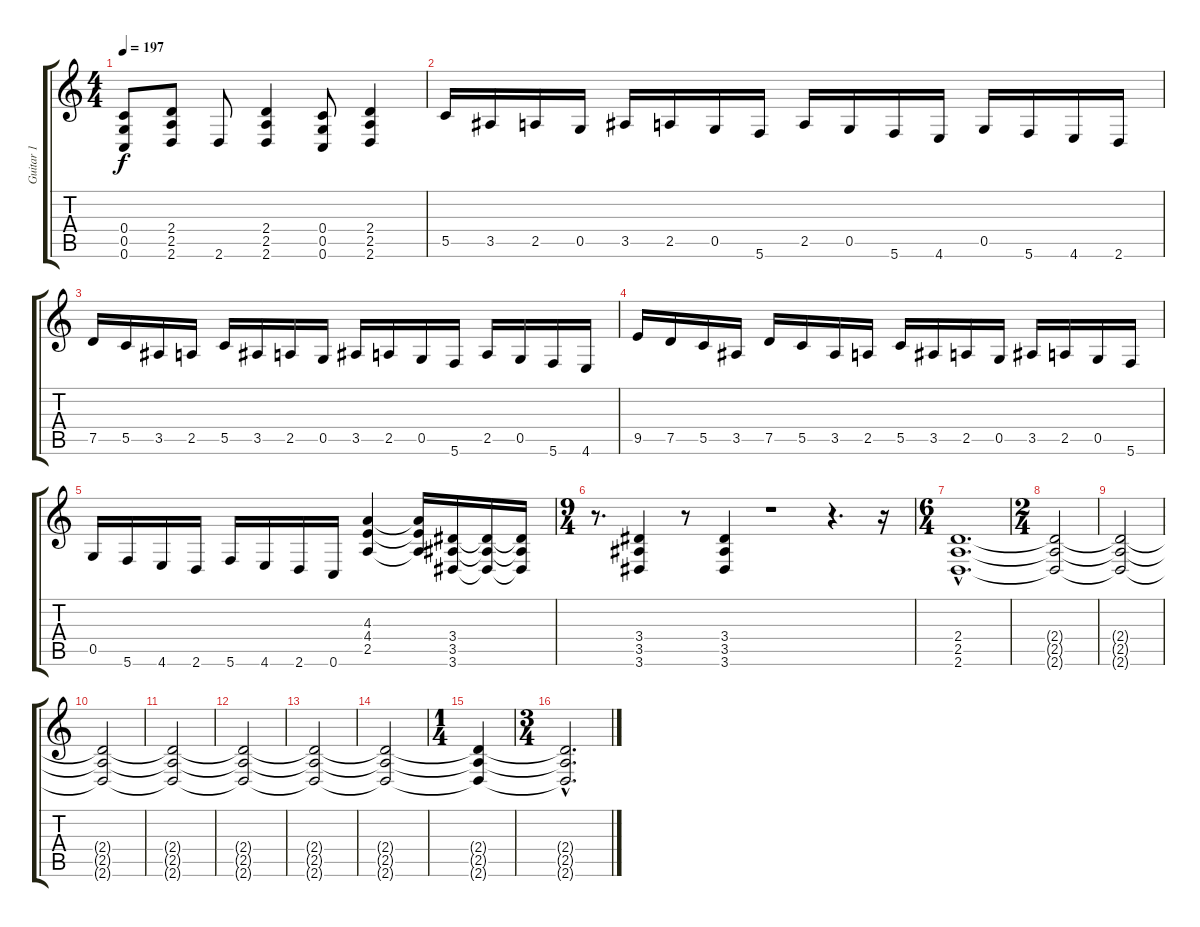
\track ("Guitar 1" "Guitar 1") {instrument acousticguitarsteel}
\staff {score tabs}
\tuning (D4 A3 F3 C3 G2 C2) {hide}
\ts (4 4)
\tempo 197
\clef g2
\ks c
(0.4 0.5 0.6).8{dy f} (2.4 2.5 2.6).8 2.6.8 (2.4 2.5 2.6).4 (0.4 0.5 0.6).8 (2.4 2.5 2.6).4 |
5.5.16 3.5.16 2.5.16 0.5.16 3.5.16 2.5.16 0.5.16 5.6.16 2.5.16 0.5.16 5.6.16 4.6.16 0.5.16 5.6.16 4.6.16 2.6.16 |
7.5.16 5.5.16 3.5.16 2.5.16 5.5.16 3.5.16 2.5.16 0.5.16 3.5.16 2.5.16 0.5.16 5.6.16 2.5.16 0.5.16 5.6.16 4.6.16 |
9.5.16 7.5.16 5.5.16 3.5.16 7.5.16 5.5.16 3.5.16 2.5.16 5.5.16 3.5.16 2.5.16 0.5.16 3.5.16 2.5.16 0.5.16 5.6.16 |
0.5.16 5.6.16 4.6.16 2.6.16 5.6.16 4.6.16 2.6.16 0.6.16 (4.3 4.4 2.5).4 (4.3{t} 4.4{t} 2.5{t}).16 (3.4 3.5 3.6).16 (3.4{t} 3.5{t} 3.6{t}).16 (3.4{t} 3.5{t} 3.6{t}).16 |
\ts (9 4)
r.8{d} (3.4 3.5 3.6).4 r.8 (3.4 3.5 3.6).4 r.1 r.4{d} r.16 |
\ts (6 4)
(2.4{hac} 2.5{hac} 2.6{hac}).1{d} |
\ts (2 4)
(2.4{t} 2.5{t} 2.6{t}).2 |
(2.4{t} 2.5{t} 2.6{t}).2 |
(2.4{t} 2.5{t} 2.6{t}).2 |
(2.4{t} 2.5{t} 2.6{t}).2 |
(2.4{t} 2.5{t} 2.6{t}).2 |
(2.4{t} 2.5{t} 2.6{t}).2 |
(2.4{t} 2.5{t} 2.6{t}).2 |
\ts (1 4)
(2.4{t} 2.5{t} 2.6{t}).4 |
\ts (3 4)
(2.4{hac t} 2.5{hac t} 2.6{hac t}).2{d}
